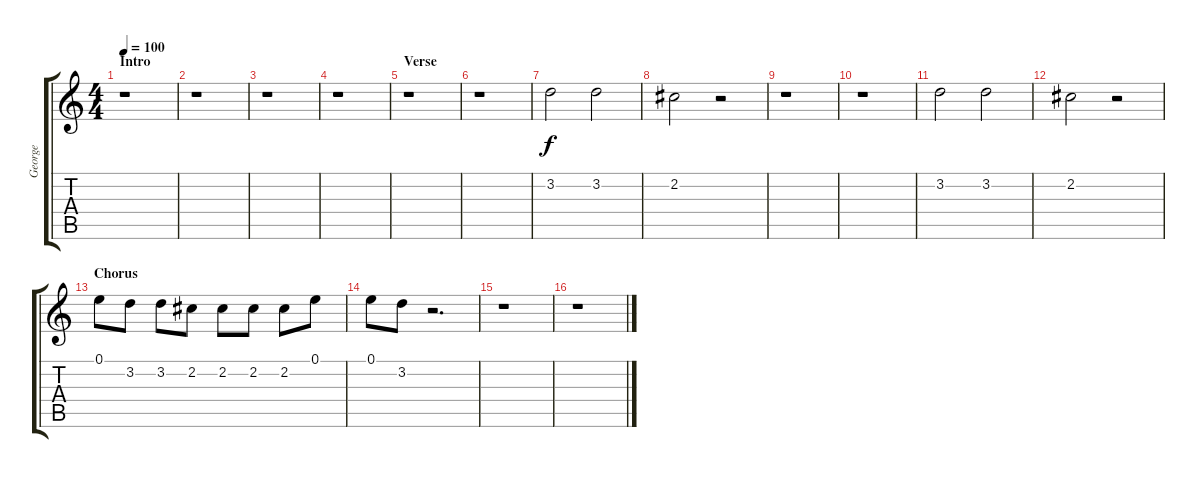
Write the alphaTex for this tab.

\track ("George" "George") {instrument electricguitarclean}
\staff {score tabs}
\tuning (E4 B3 G3 D3 A2 E2) {hide}
\ts (4 4)
\section ("" "Intro")
\tempo 100
\clef g2
\ks c
r.1{dy f instrument electricguitarclean} |
r.1 |
r.1 |
r.1 |
\section ("" "Verse")
r.1 |
r.1 |
3.2.2 3.2.2 |
2.2.2 r.2 |
r.1 |
r.1 |
3.2.2 3.2.2 |
2.2.2 r.2 |
\section ("" "Chorus")
0.1.8 3.2.8 3.2.8 2.2.8 2.2.8 2.2.8 2.2.8 0.1.8 |
0.1.8 3.2.8 r.2{d} |
r.1 |
r.1
